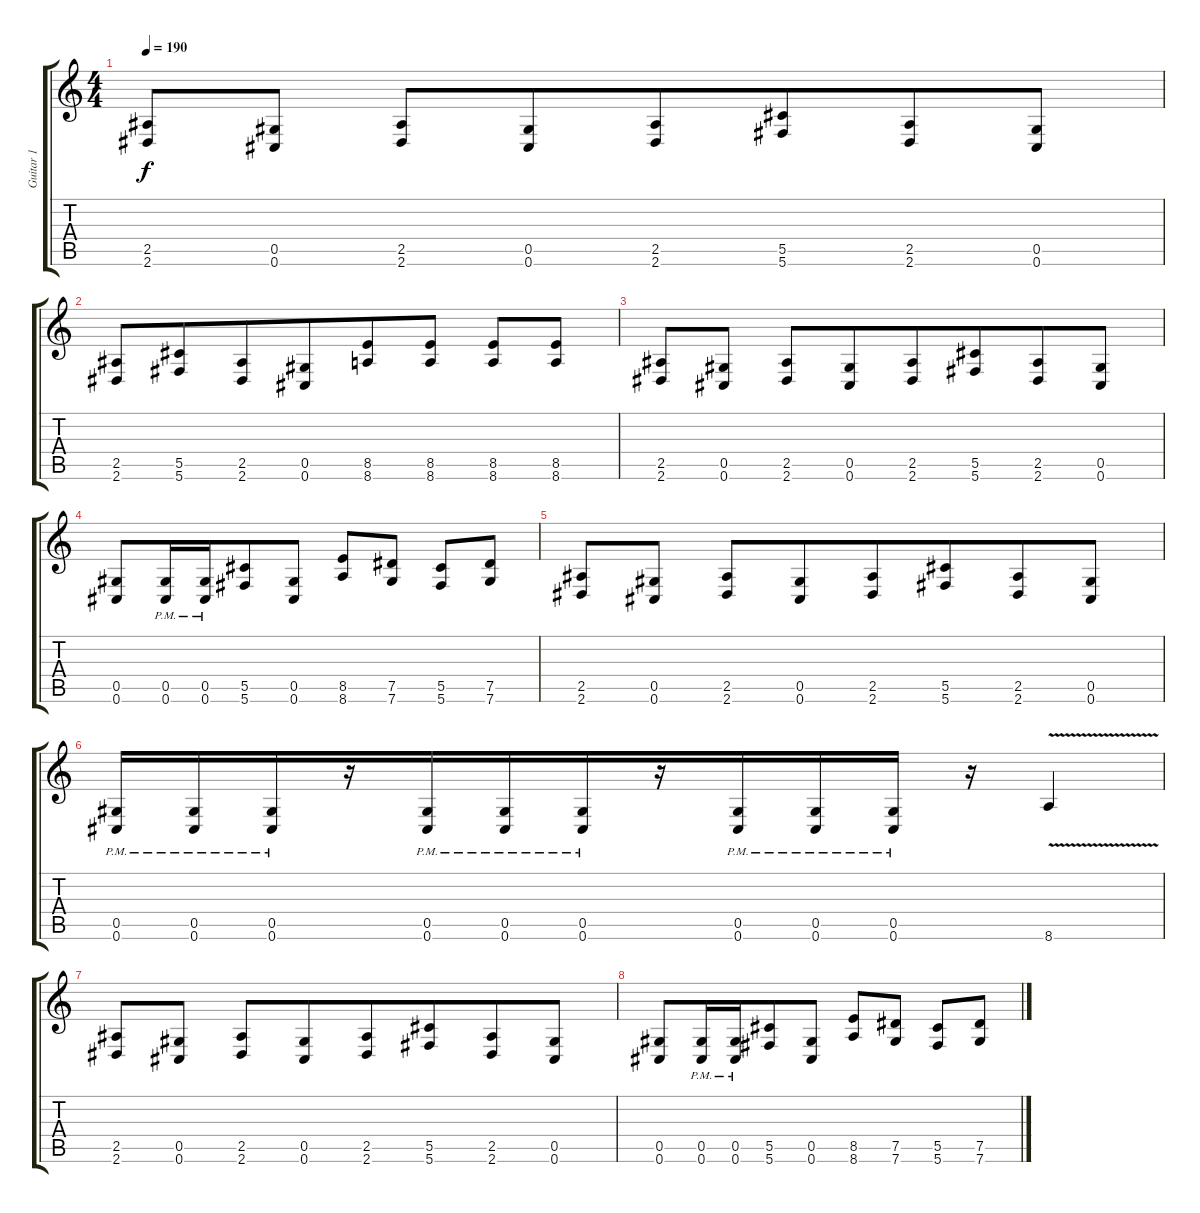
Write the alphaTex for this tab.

\track ("Guitar 1" "Guitar 1") {instrument distortionguitar}
\staff {score tabs}
\tuning (Eb4 Bb3 Gb3 Db3 Ab2 Db2) {hide}
\ts (4 4)
\tempo 190
\clef g2
\ks c
(2.5 2.6).8{dy f} (0.5 0.6).8 (2.5 2.6).8 (0.5 0.6).8{beam merge} (2.5 2.6).8{beam merge} (5.5 5.6).8{beam merge} (2.5 2.6).8 (0.5 0.6).8 |
(2.5 2.6).8{beam merge} (5.5 5.6).8{beam merge} (2.5 2.6).8 (0.5 0.6).8{beam merge} (8.5 8.6).8 (8.5 8.6).8 (8.5 8.6).8 (8.5 8.6).8 |
(2.5 2.6).8 (0.5 0.6).8 (2.5 2.6).8 (0.5 0.6).8{beam merge} (2.5 2.6).8{beam merge} (5.5 5.6).8{beam merge} (2.5 2.6).8 (0.5 0.6).8 |
(0.5 0.6).8 (0.5{pm} 0.6{pm}).16{beam merge} (0.5{pm} 0.6{pm}).16{beam merge} (5.5 5.6).8 (0.5 0.6).8 (8.5 8.6).8 (7.5 7.6).8 (5.5 5.6).8 (7.5 7.6).8 |
(2.5 2.6).8 (0.5 0.6).8 (2.5 2.6).8 (0.5 0.6).8{beam merge} (2.5 2.6).8{beam merge} (5.5 5.6).8{beam merge} (2.5 2.6).8 (0.5 0.6).8 |
(0.5{pm} 0.6{pm}).16 (0.5{pm} 0.6{pm}).16 (0.5{pm} 0.6{pm}).16{beam merge} r.16 (0.5{pm} 0.6{pm}).16{beam merge} (0.5{pm} 0.6{pm}).16 (0.5{pm} 0.6{pm}).16{beam merge} r.16 (0.5{pm} 0.6{pm}).16{beam merge} (0.5{pm} 0.6{pm}).16{beam merge} (0.5{pm} 0.6{pm}).16 r.16 8.6{v}.4 |
(2.5 2.6).8 (0.5 0.6).8 (2.5 2.6).8 (0.5 0.6).8{beam merge} (2.5 2.6).8{beam merge} (5.5 5.6).8{beam merge} (2.5 2.6).8 (0.5 0.6).8 |
(0.5 0.6).8 (0.5{pm} 0.6{pm}).16{beam merge} (0.5{pm} 0.6{pm}).16{beam merge} (5.5 5.6).8 (0.5 0.6).8 (8.5 8.6).8 (7.5 7.6).8 (5.5 5.6).8 (7.5 7.6).8
